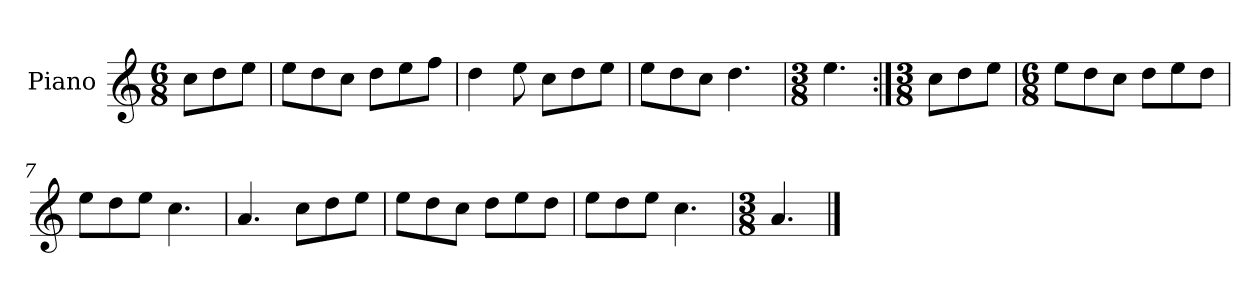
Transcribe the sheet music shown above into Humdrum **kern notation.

**kern
*part1
*staff1
*I"Piano
*I'Pno.
*clefG2
*k[]
*M6/8
=
8cc\L
8dd\
8ee\J
=1
8ee\L
8dd\
8cc\J
8dd\L
8ee\
8ff\J
=2
4dd\
8ee\
8cc\L
8dd\
8ee\J
=3
8ee\L
8dd\
8cc\J
4.dd\
=4
*M3/8
4.ee\
=5:|!
*M3/8
8cc\L
8dd\
8ee\J
=6
*M6/8
8ee\L
8dd\
8cc\J
8dd\L
8ee\
8dd\J
=7
8ee\L
8dd\
8ee\J
4.cc\
!!LO:LB:g=z
=8
4.a/
8cc\L
8dd\
8ee\J
=9
8ee\L
8dd\
8cc\J
8dd\L
8ee\
8dd\J
=10
8ee\L
8dd\
8ee\J
4.cc\
=11
*M3/8
4.a/
==
*-
